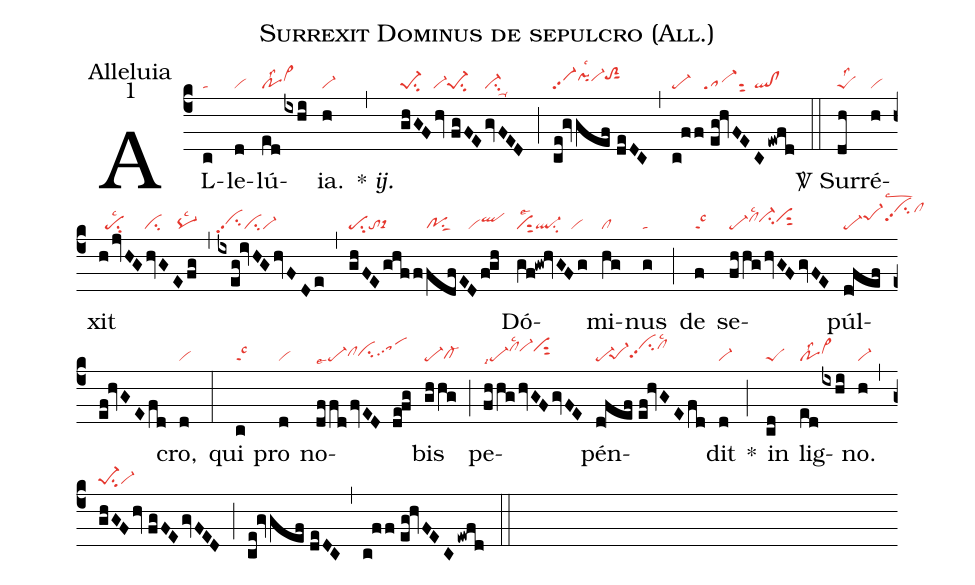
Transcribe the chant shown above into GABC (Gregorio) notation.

nabc-lines:1;
name:Surrexit Dominus de sepulcro (All.);
office-part:Alleluia;
mode:1;
%%
(c4) AL(c|ta)le(d|vi)lú(ed/ixhi|polss2vi>hi){ia}.(h|vi-) <sp>*</sp> <i>ij.</i>(,) (ghGFhv//fgFE|pe-1su2///vi-pe-1su2|gvFED|vi-su2`ta-hc) (;) (ce!gvgef//deDC|vi-pp2pihilsc2vi-hitoS2hjsut1) (,) (c!ff//eg!hvFECewfd|pe-////sa-sut2//ql!cl) (::) <sp>V/</sp> Sur(dh|peSlss2)ré(h|vi)xit(hjvHGhvGEfg|//pesu2lsc2//////ci////pq-lsc2) (,) (ixeg!ivHGhvFDe|cihhpp2civi-) (,) (ghFEghff|pesu2tost-hh|fdfEDfgh|posu1sut1/////viqlhi) Dó(gf!gw!hvGFg|visut2lse2ql-su2vi)mi(hg|cl)nus(g|ta) (;) de(f|talsc3) se(fhhghvGFgvFE|pe-clhilsc2ci-hivihisut2)púl(d!fef//ef!hvGEfd|pe-pe-1hjcihmpp2lscw2clhm)cro,(d|vi) (:) qui(c|talsc3) pro(d|vi) no(dffdfvED de!fg|pe-lse7clhhcihhsahhpp1)bis(ghhg|pe-cl-hg) (;) pe(fhhghvGFgvFE|pe-lsi7clhjlsc2vi-hjvihjsut2)pén(d!fef//ef!hvGEfd|pe-``pe-1hgcihkpp2clhklsc2)dit(d|vi-) *(;) in(cd|peS) lig(ed/ixhi|polss2vi>hi)no.(h|vi-) (,) (ghGFhv//fgFEgvFED|pe-1su2vi-) (;) (ce!gvgef//deDC) (,) (c!ff//eg!hvFECewfd) (::)
